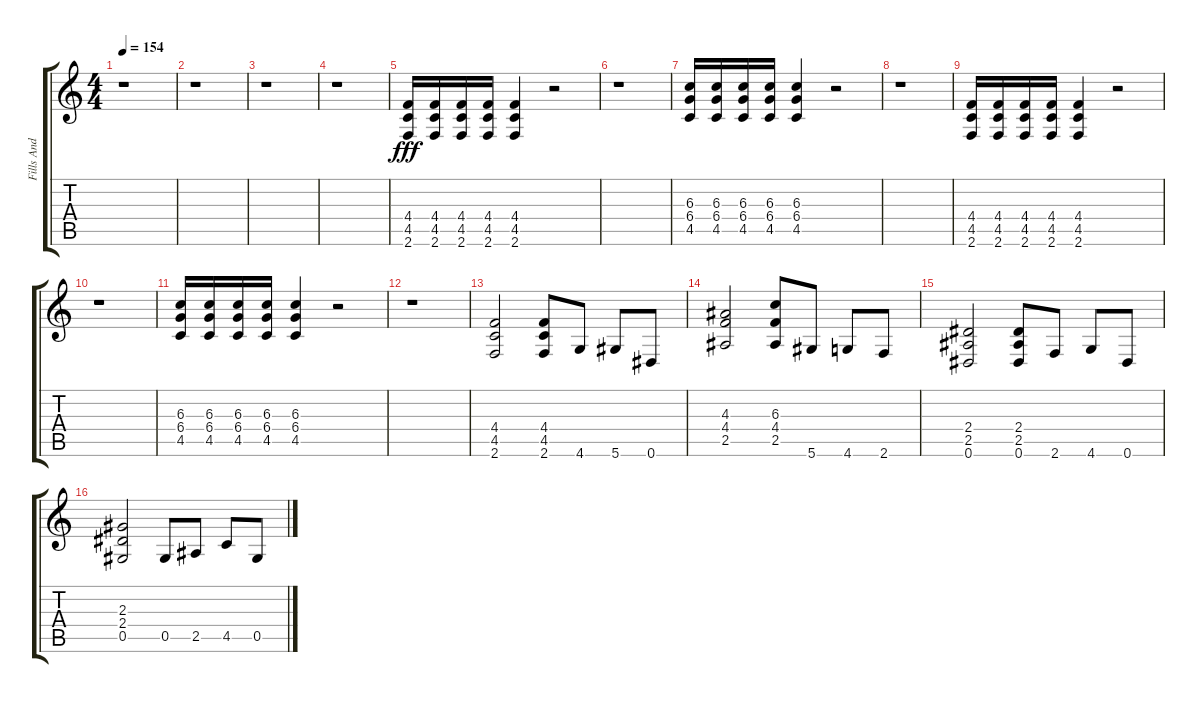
\track ("Fills And Rhythm" "Fills And ") {instrument overdrivenguitar}
\staff {score tabs}
\tuning (Eb4 Bb3 Gb3 Db3 Ab2 Eb2) {hide}
\ts (4 4)
\tempo 154
\clef g2
\ks c
r.1{dy f} |
r.1 |
r.1 |
r.1 |
(4.4 4.5 2.6).16{dy fff} (4.4 4.5 2.6).16 (4.4 4.5 2.6).16 (4.4 4.5 2.6).16 (4.4 4.5 2.6).4 r.2 |
r.1 |
(6.3 6.4 4.5).16 (6.3 6.4 4.5).16 (6.3 6.4 4.5).16 (6.3 6.4 4.5).16 (6.3 6.4 4.5).4 r.2 |
r.1 |
(4.4 4.5 2.6).16 (4.4 4.5 2.6).16 (4.4 4.5 2.6).16 (4.4 4.5 2.6).16 (4.4 4.5 2.6).4 r.2 |
r.1 |
(6.3 6.4 4.5).16 (6.3 6.4 4.5).16 (6.3 6.4 4.5).16 (6.3 6.4 4.5).16 (6.3 6.4 4.5).4 r.2 |
r.1 |
(4.4 4.5 2.6).2 (4.4 4.5 2.6).8 4.6.8 5.6.8 0.6.8 |
(4.3 4.4 2.5).2 (6.3 4.4 2.5).8 5.6.8 4.6.8 2.6.8 |
(2.4 2.5 0.6).2 (2.4 2.5 0.6).8 2.6.8 4.6.8 0.6.8 |
(2.3 2.4 0.5).2 0.5.8 2.5.8 4.5.8 0.5.8
